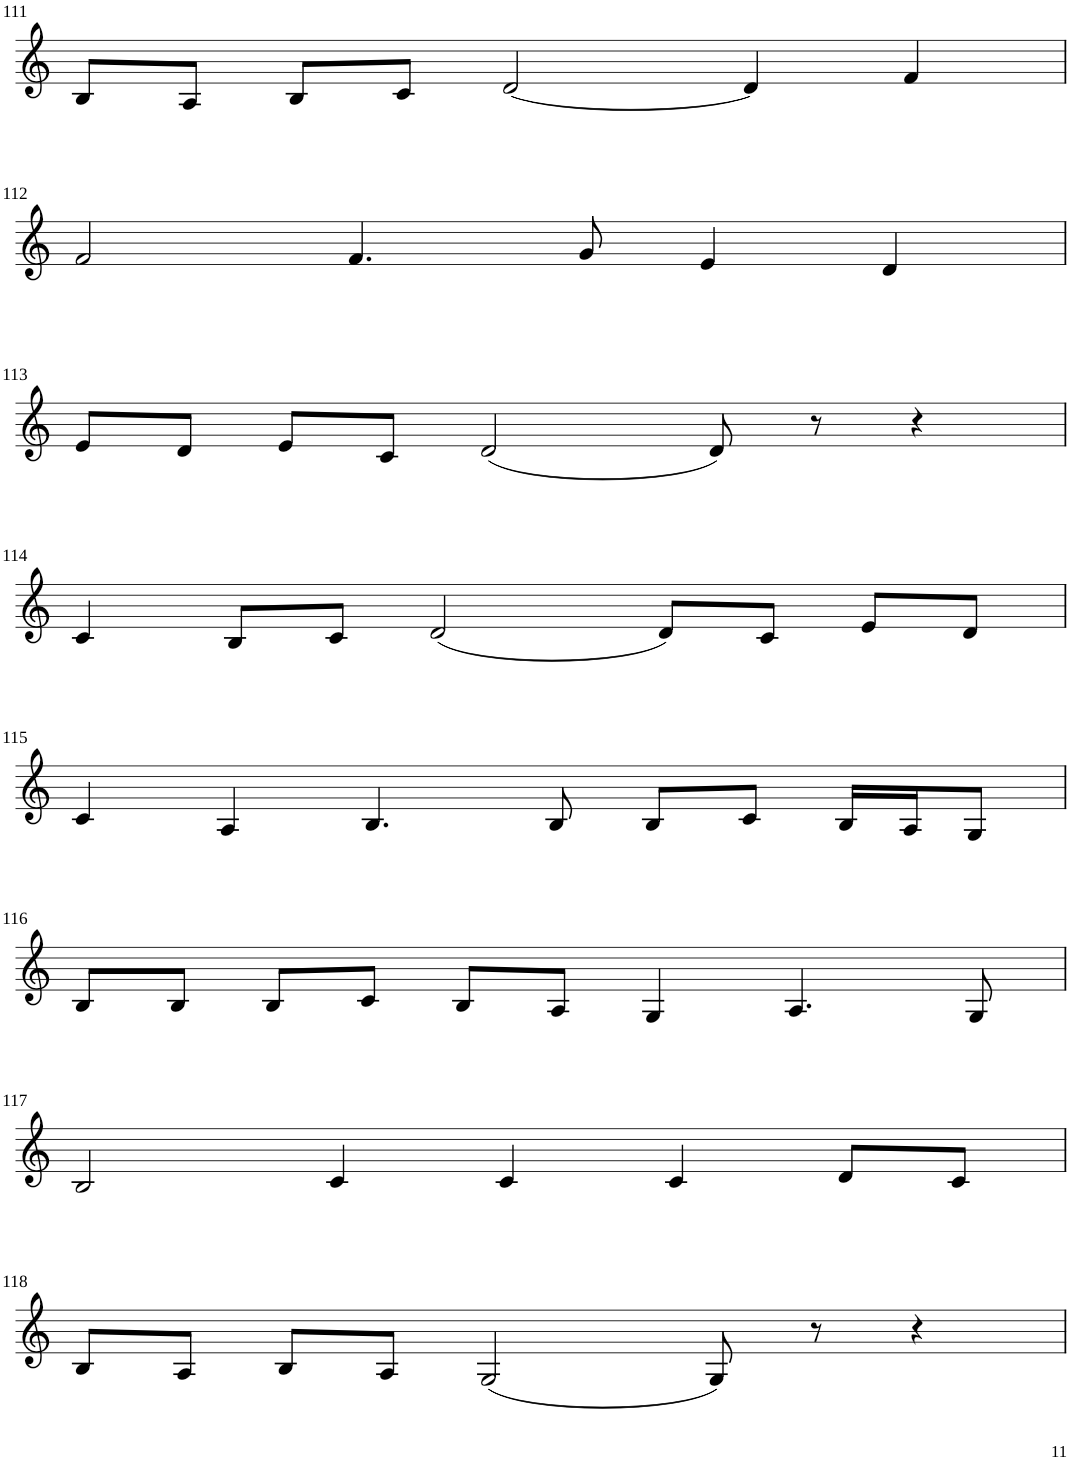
**kern
*part1
*staff1
*I"Violin
!!LO:PB:g=z
*clefG2
*k[]
*M6/4
=111
8B/L
8A/J
8B/L
8c/J
[2d/
4d/]
4f/
!!LO:LB:g=z
=112
2f/
4.f/
8g/
4e/
4d/
!!LO:LB:g=z
=113
8e/L
8d/J
8e/L
8c/J
(2d/
8d/)
8r
4r
!!LO:LB:g=z
=114
4c/
8B/L
8c/J
(2d/
8d/L)
8c/J
8e/L
8d/J
!!LO:LB:g=z
=115
4c/
4A/
4.B/
8B/
8B/L
8c/J
16B/LL
16A/J
8G/J
!!LO:LB:g=z
=116
8B/L
8B/J
8B/L
8c/J
8B/L
8A/J
4G/
4.A/
8G/
!!LO:LB:g=z
=117
2B/
4c/
4c/
4c/
8d/L
8c/J
!!LO:LB:g=z
=118
8B/L
8A/J
8B/L
8A/J
(2G/
8G/)
8r
4r
=
*-
